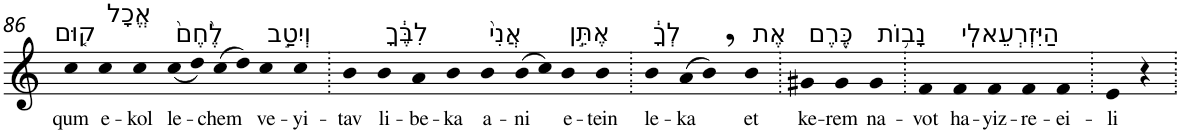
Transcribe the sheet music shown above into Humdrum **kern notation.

**kern	**text
*part1	*part1
*staff1	*staff1
*I"Piano	*
*I'Pno	*
!!LO:PB:g=z
*clefG2	*
*k[]	*
=86	=86
!LO:TX:a:t=ק֤וּם	!
!	!LO:LY:b
4cc	qum
!LO:TX:a:t=אֱכָל	!
!	!LO:LY:b
4cc	e-
!	!LO:LY:b
4cc	-kol
!LO:TX:a:t=לֶ֙חֶם֙	!
!	!LO:LY:b
(<8cc	le-
8dd)	.
!	!LO:LY:b
(>8cc	-chem
8dd)	.
!LO:TX:a:t=וְיִטַ֣ב	!
!	!LO:LY:b
4cc	ve-
!	!LO:LY:b
4cc	-yi-
=87.	=87.
!	!LO:LY:b
4b	-tav
!LO:TX:a:t=לִבֶּ֔ךָ	!
!	!LO:LY:b
4b	li-
!	!LO:LY:b
4a	-be-
!	!LO:LY:b
4b	-ka
!LO:TX:a:t=אֲנִי֙	!
!	!LO:LY:b
4b	a-
!	!LO:LY:b
(>8b	-ni
8cc)	.
!LO:TX:a:t=אֶתֵּ֣ן	!
!	!LO:LY:b
4b	e-
!	!LO:LY:b
4b	-tein
=88.	=88.
!LO:TX:a:t=לְךָ֔	!
!	!LO:LY:b
4b	le-
!	!LO:LY:b
(>8a	-ka
8b,)	.
!LO:TX:a:t=אֶת	!
!	!LO:LY:b
4b	et
=89.	=89.
!LO:TX:a:t=כֶּ֖רֶם	!
!	!LO:LY:b
4g#X	ke-
!	!LO:LY:b
4g#	-rem
!LO:TX:a:t=נָב֥וֹת	!
!	!LO:LY:b
4g#	na-
=90.	=90.
!	!LO:LY:b
4f	-vot
!LO:TX:a:t=הַיִּזְרְעֵאלִֽי	!
!	!LO:LY:b
4f	ha-
!	!LO:LY:b
4f	-yiz-
!	!LO:LY:b
4f	-re-
!	!LO:LY:b
4f	-ei-
=91.	=91.
!	!LO:LY:b
4e	-li
4r	.
=.	=.
*-	*-
